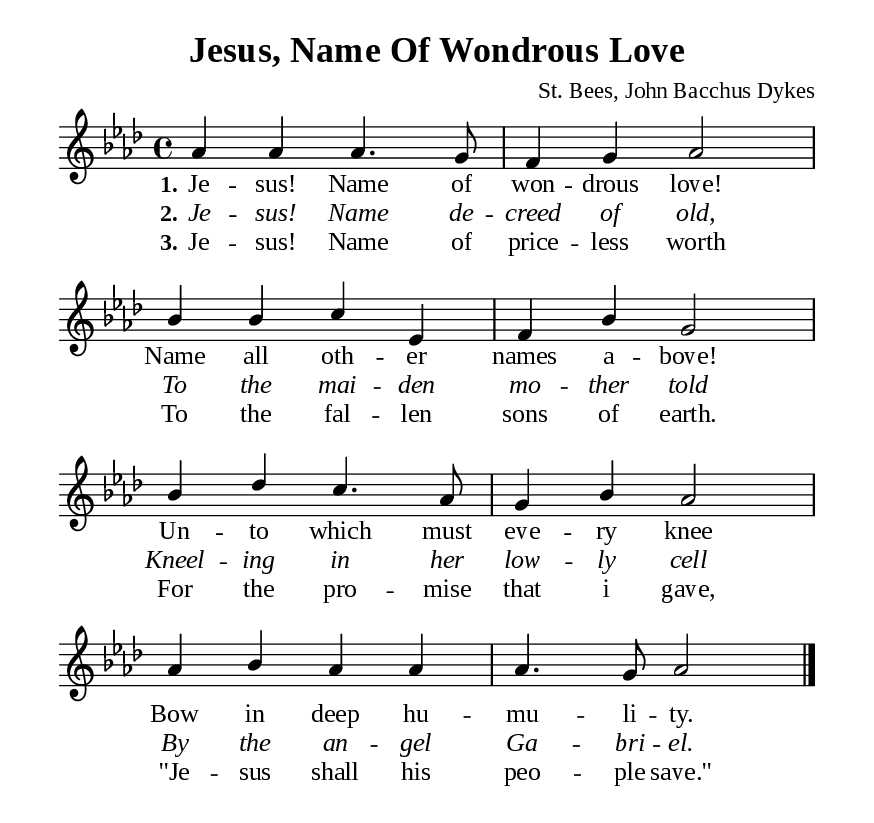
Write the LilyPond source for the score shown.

\version "2.18.2"

\header {
  title = "Jesus, Name Of Wondrous Love"
  composer = "St. Bees, John Bacchus Dykes"
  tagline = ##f
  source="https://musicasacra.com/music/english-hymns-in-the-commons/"
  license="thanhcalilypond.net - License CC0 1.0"
}

global= {
  \key aes \major
  \time 4/4
  \override Score.BarNumber.break-visibility = ##(#f #f #f)
  \override Lyrics.LyricSpace.minimum-distance = #3.0
}

\paper {
  #(set-paper-size "a5")
  top-margin = 10\mm
  bottom-margin = 5\mm
  left-margin = 10\mm
  right-margin = 10\mm
  indent = #0
  #(define fonts
	 (make-pango-font-tree "Liberation Serif"
	 		       "Liberation Serif"
			       "Liberation Serif"
			       (/ 20 20)))
  system-system-spacing = #'((basic-distance . 3) (padding . 3))
}

printItalic = \with {
  \override LyricText.font-shape = #'italic
}

% Verse music
musicVerseSoprano = \relative c'' {
  %{	01	%} aes4 aes aes4. g8 |
  %{	02	%} f4 g aes2 |
  %{	03	%} bes4 bes c ees, |
  %{	04	%} f bes g2 |
  %{	05	%} bes4 des c4. aes8 |
  %{	06	%} g4 bes aes2 |
  %{	07	%} aes4 bes aes aes |
  %{	08	%} aes4. g8 aes2 \bar "|."
}

% Verse lyrics
verseOne = \lyricmode {
  \set stanza = #"1."
  Je -- sus! Name of won -- drous love!
  Name all oth -- er names a -- bove!
  Un -- to which must eve -- ry knee
  Bow in deep hu -- mu -- li -- ty.
}

verseTwo = \lyricmode {
  \set stanza = #"2."
  Je -- sus! Name de -- creed of old,
  To the mai -- den mo -- ther told
  Kneel -- ing in her low -- ly cell
  By the an -- gel Ga -- bri -- el.
}

verseThree = \lyricmode {
  \set stanza = #"3."
  Je -- sus! Name of price -- less worth
  To the fal -- len sons of earth.
  For the pro -- mise that i gave,
  ''Je -- sus shall his peo -- ple save.''
}

% Layout
\score {
    \new ChoirStaff <<
      \new Staff <<
        \clef "treble"
        \new Voice = "sopranos" { \global \stemUp \slurUp \musicVerseSoprano }
      >>
      \new Lyrics \lyricsto sopranos \verseOne
      \new Lyrics \printItalic \lyricsto sopranos \verseTwo
      \new Lyrics \lyricsto sopranos \verseThree
    >>
}
